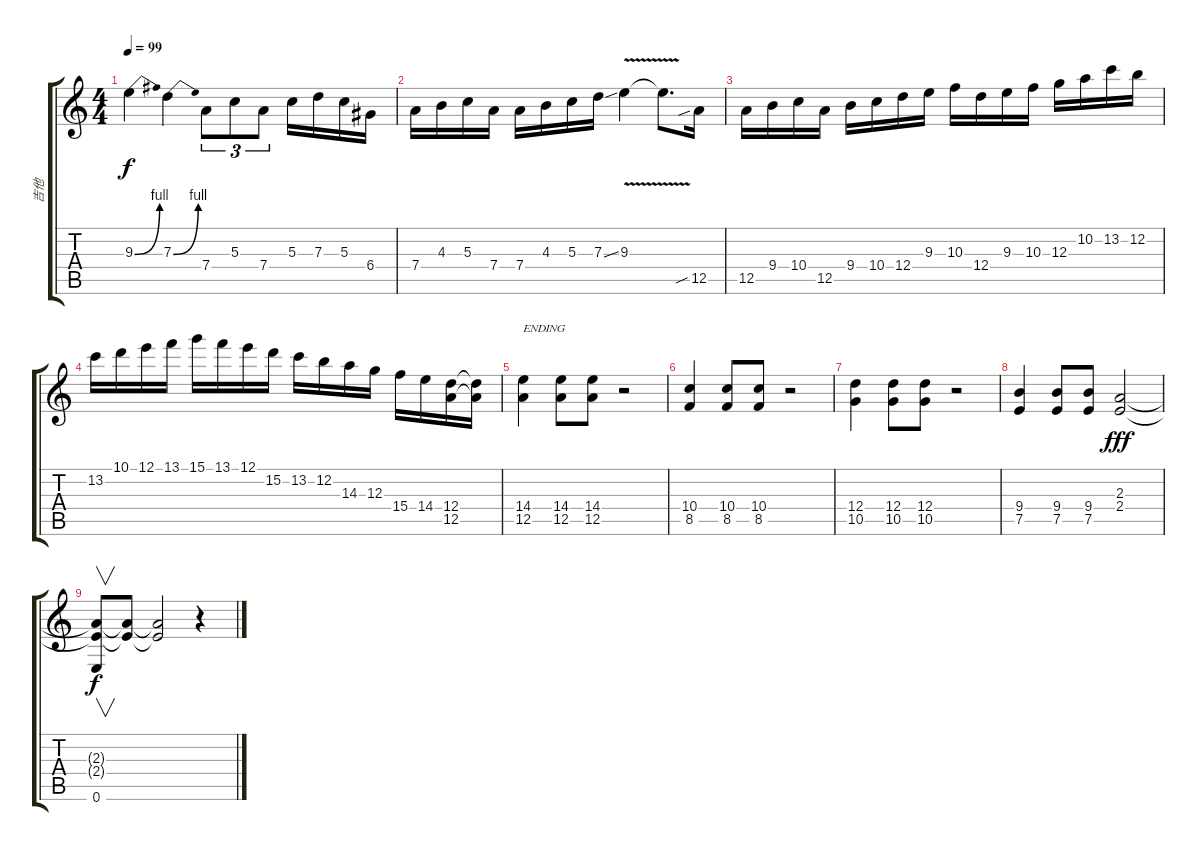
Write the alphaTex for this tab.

\track ("吉他" "吉他") {instrument distortionguitar}
\staff {score tabs}
\tuning (E4 B3 G3 D3 A2 E2) {hide}
\ts (4 4)
\tempo 99
\clef g2
\ks c
9.3{be (bend 0 0 60 4)}.4{dy f} 7.3{be (bend 0 0 60 4)}.4 7.4.8{tu (3 2)} 5.3.8{tu (3 2)} 7.4.8{tu (3 2)} 5.3.16 7.3.16 5.3.16 6.4.16 |
7.4.16 4.3.16 5.3.16 7.4.16 7.4.16 4.3.16 5.3.16 7.3{ss}.16 9.3{v}.4 9.3{t}.8{d} 12.5{sib}.16 |
12.5.16 9.4.16 10.4.16 12.5.16 9.4.16 10.4.16 12.4.16 9.3.16 10.3.16 12.4.16 9.3.16 10.3.16 12.3.16 10.2.16 13.2.16 12.2.16 |
13.2.16 10.1.16 12.1.16 13.1.16 15.1.16 13.1.16 12.1.16 15.2.16 13.2.16 12.2.16 14.3.16 12.3.16 15.4.16 14.4.16 (12.4 12.5).16 (12.4{t} 12.5{t}).16 |
(14.4 12.5).4{txt "ENDING"} (14.4 12.5).8 (14.4 12.5).8 r.2 |
(10.4 8.5).4 (10.4 8.5).8 (10.4 8.5).8 r.2 |
(12.4 10.5).4 (12.4 10.5).8 (12.4 10.5).8 r.2 |
(9.4 7.5).4 (9.4 7.5).8 (9.4 7.5).8 (2.3 2.4).2{dy fff} |
(2.3{t} 2.4{t} 0.6).8{v dy f} (2.3{t} 2.4{t}).8 (2.3{t} 2.4{t}).2 r.4
